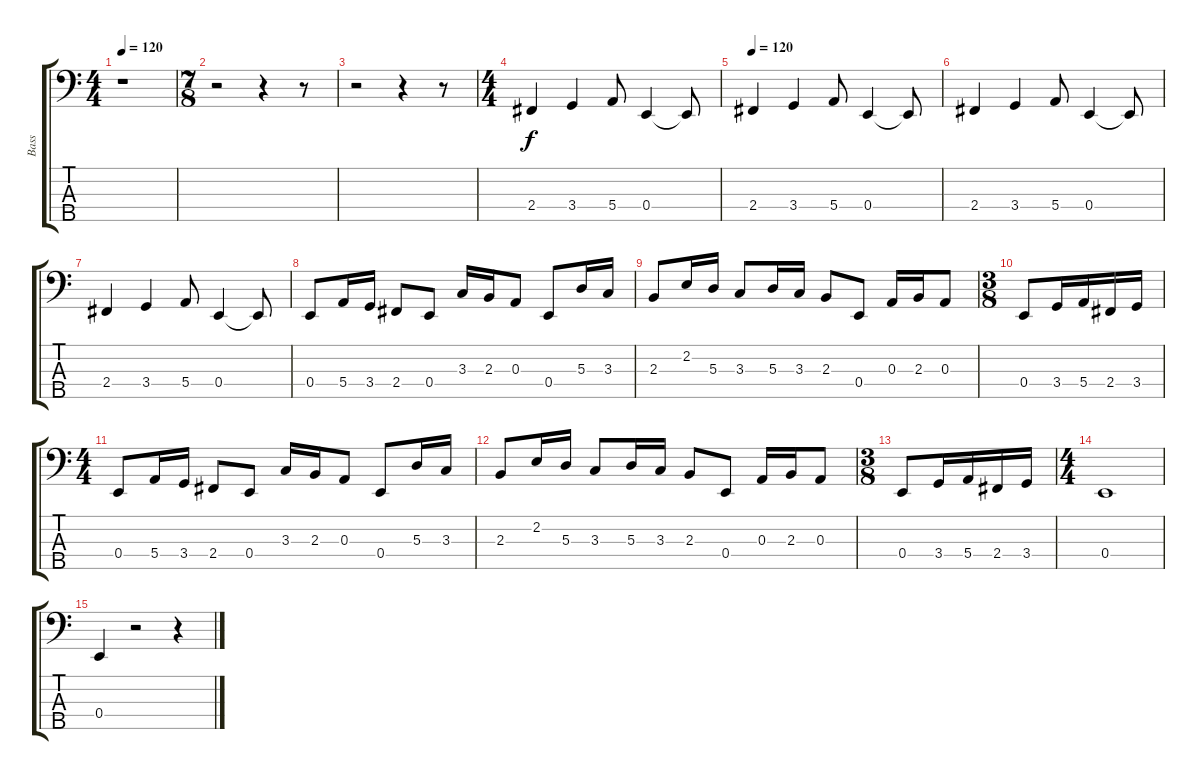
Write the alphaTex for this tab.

\track ("Bass" "Bass") {instrument electricbassfinger}
\staff {score tabs}
\tuning (G2 D2 A1 E1 B0) {hide}
\ts (4 4)
\tempo 120
\clef f4
\ks c
r.1{dy f} |
\ts (7 8)
r.2 r.4 r.8 |
r.2 r.4 r.8 |
\ts (4 4)
2.4.4 3.4.4 5.4.8 0.4.4 0.4{t}.8 |
\tempo 120
2.4.4 3.4.4 5.4.8 0.4.4 0.4{t}.8 |
2.4.4 3.4.4 5.4.8 0.4.4 0.4{t}.8 |
2.4.4 3.4.4 5.4.8 0.4.4 0.4{t}.8 |
0.4.8 5.4.16 3.4.16 2.4.8 0.4.8 3.3.16 2.3.16 0.3.8 0.4.8 5.3.16 3.3.16 |
2.3.8 2.2.16 5.3.16 3.3.8 5.3.16 3.3.16 2.3.8 0.4.8 0.3.16 2.3.16 0.3.8 |
\ts (3 8)
0.4.8 3.4.16 5.4.16 2.4.16 3.4.16 |
\ts (4 4)
0.4.8 5.4.16 3.4.16 2.4.8 0.4.8 3.3.16 2.3.16 0.3.8 0.4.8 5.3.16 3.3.16 |
2.3.8 2.2.16 5.3.16 3.3.8 5.3.16 3.3.16 2.3.8 0.4.8 0.3.16 2.3.16 0.3.8 |
\ts (3 8)
0.4.8 3.4.16 5.4.16 2.4.16 3.4.16 |
\ts (4 4)
0.4.1 |
0.4.4 r.2 r.4
